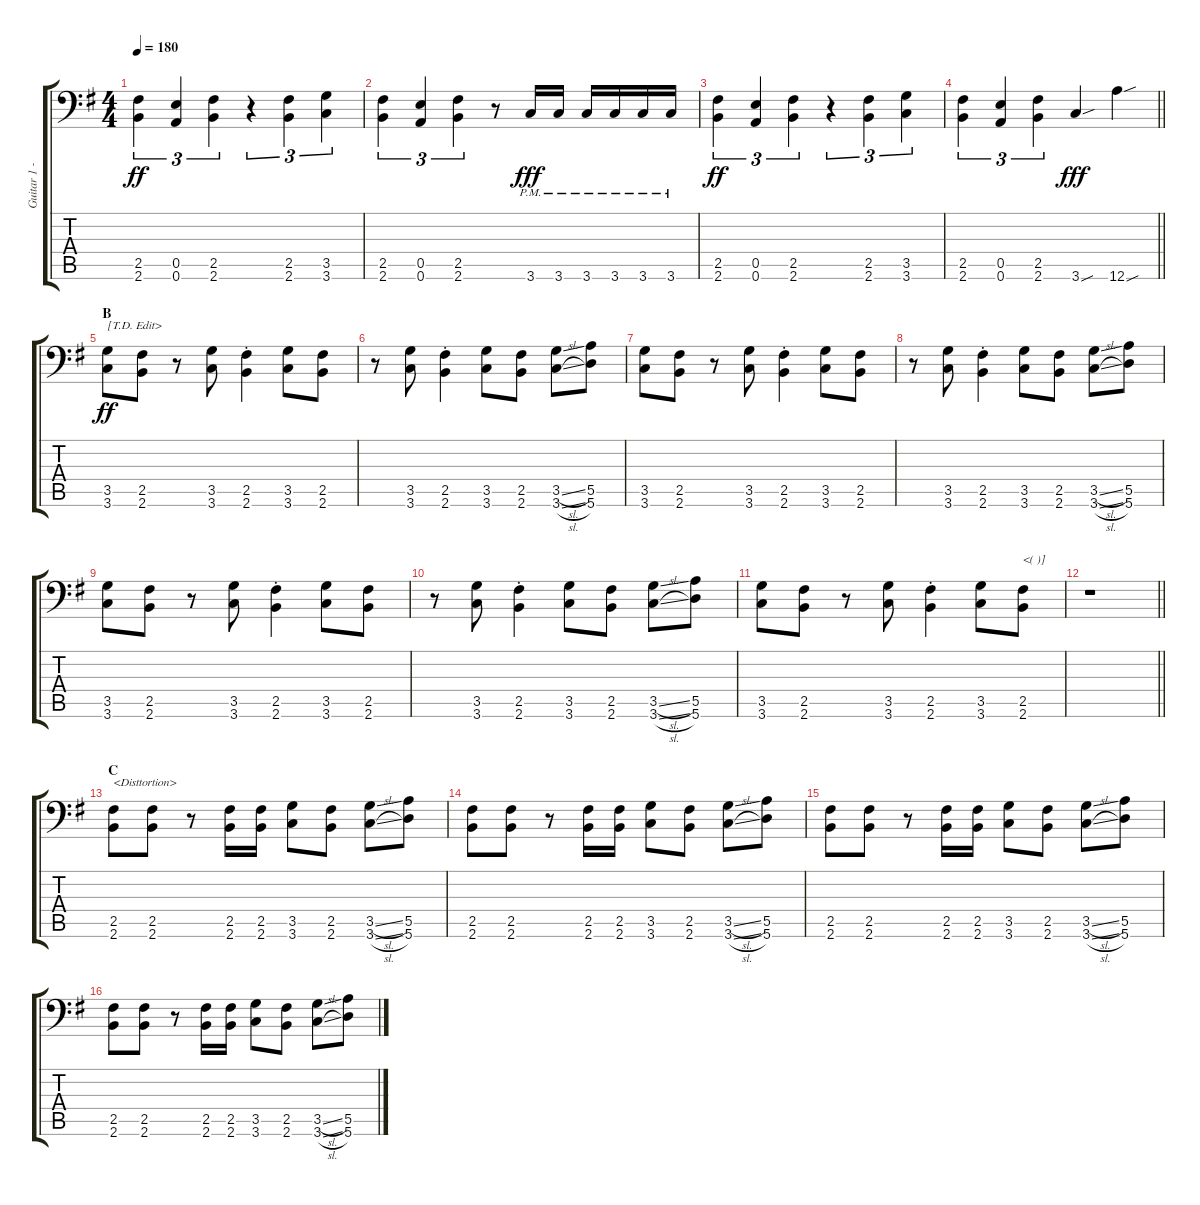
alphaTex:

\track ("Guitar 1 - Uruha" "Guitar 1 -") {instrument distortionguitar}
\staff {score tabs}
\tuning (B3 Gb3 D3 A2 E2 A1) {hide}
\ts (4 4)
\tempo 180
\clef f4
\ks g
(2.5 2.6).4{tu (3 2) dy ff} (0.5 0.6).4{tu (3 2)} (2.5 2.6).4{tu (3 2)} r.4{tu (3 2)} (2.5 2.6).4{tu (3 2)} (3.5 3.6).4{tu (3 2)} |
(2.5 2.6).4{tu (3 2)} (0.5 0.6).4{tu (3 2)} (2.5 2.6).4{tu (3 2)} r.8 3.6{pm}.16{dy fff} 3.6{pm}.16 3.6{pm}.16 3.6{pm}.16 3.6{pm}.16 3.6{pm}.16 |
(2.5 2.6).4{tu (3 2) dy ff} (0.5 0.6).4{tu (3 2)} (2.5 2.6).4{tu (3 2)} r.4{tu (3 2)} (2.5 2.6).4{tu (3 2)} (3.5 3.6).4{tu (3 2)} |
\barLineRight lightlight
(2.5 2.6).4{tu (3 2)} (0.5 0.6).4{tu (3 2)} (2.5 2.6).4{tu (3 2)} 3.6{sou}.4{dy fff} 12.6{sou}.4 |
\section ("" "B")
(3.5 3.6).8{txt "[T.D. Edit>" dy ff volume 10 balance 8 instrument overdrivenguitar} (2.5 2.6).8 r.8 (3.5 3.6).8 (2.5{st} 2.6{st}).4 (3.5 3.6).8 (2.5 2.6).8 |
r.8 (3.5 3.6).8 (2.5{st} 2.6{st}).4 (3.5 3.6).8 (2.5 2.6).8 (3.5{sl} 3.6{sl}).8 (5.5 5.6).8 |
(3.5 3.6).8 (2.5 2.6).8 r.8 (3.5 3.6).8 (2.5{st} 2.6{st}).4 (3.5 3.6).8 (2.5 2.6).8 |
r.8 (3.5 3.6).8 (2.5{st} 2.6{st}).4 (3.5 3.6).8 (2.5 2.6).8 (3.5{sl} 3.6{sl}).8 (5.5 5.6).8 |
(3.5 3.6).8 (2.5 2.6).8 r.8 (3.5 3.6).8 (2.5{st} 2.6{st}).4 (3.5 3.6).8 (2.5 2.6).8 |
r.8 (3.5 3.6).8 (2.5{st} 2.6{st}).4 (3.5 3.6).8 (2.5 2.6).8 (3.5{sl} 3.6{sl}).8 (5.5 5.6).8 |
(3.5 3.6).8 (2.5 2.6).8 r.8 (3.5 3.6).8 (2.5{st} 2.6{st}).4 (3.5 3.6).8 (2.5 2.6).8{txt "<( )]"} |
\barLineRight lightlight
r.1 |
\section ("" "C")
(2.5 2.6).8{txt "<Disttortion>" volume 9 balance 16 instrument distortionguitar} (2.5 2.6).8 r.8 (2.5 2.6).16 (2.5 2.6).16 (3.5 3.6).8 (2.5 2.6).8 (3.5{sl} 3.6{sl}).8 (5.5 5.6).8 |
(2.5 2.6).8 (2.5 2.6).8 r.8 (2.5 2.6).16 (2.5 2.6).16 (3.5 3.6).8 (2.5 2.6).8 (3.5{sl} 3.6{sl}).8 (5.5 5.6).8 |
(2.5 2.6).8 (2.5 2.6).8 r.8 (2.5 2.6).16 (2.5 2.6).16 (3.5 3.6).8 (2.5 2.6).8 (3.5{sl} 3.6{sl}).8 (5.5 5.6).8 |
(2.5 2.6).8 (2.5 2.6).8 r.8 (2.5 2.6).16 (2.5 2.6).16 (3.5 3.6).8 (2.5 2.6).8 (3.5{sl} 3.6{sl}).8 (5.5 5.6).8
